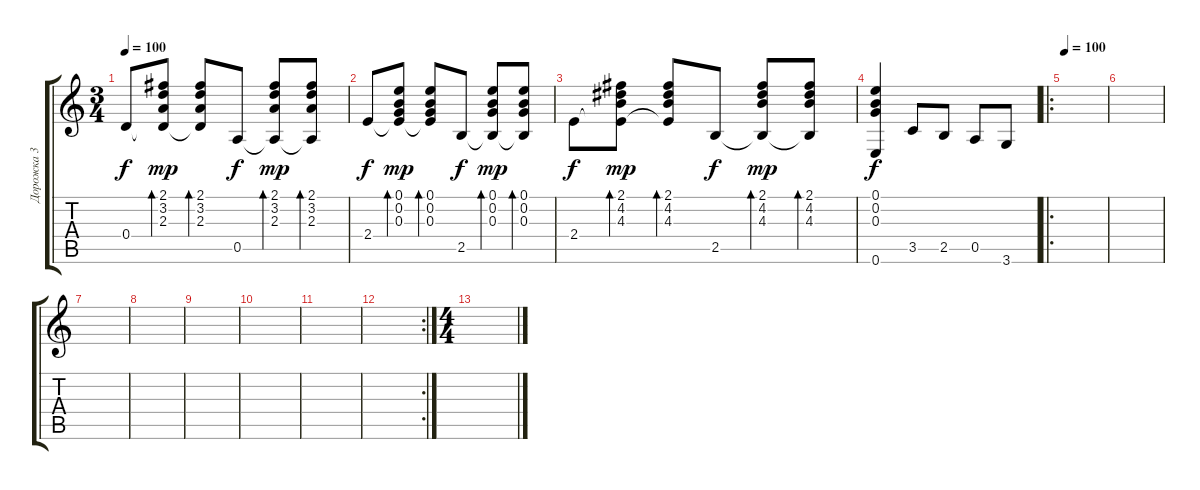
\track ("Дорожка 3" "Дорожка 3") {instrument acousticguitarsteel}
\staff {score tabs}
\tuning (E4 B3 G3 D3 A2 E2) {hide}
\ts (3 4)
\tempo 100
\clef g2
\ks c
0.4.8{dy f} (2.1 3.2 2.3 0.4{t}).8{bd 60 dy mp} (2.1 3.2 2.3 0.4{t}).8{bd 60} 0.5.8{dy f} (2.1 3.2 2.3 0.5{t}).8{bd 60 dy mp} (2.1 3.2 2.3 0.5{t}).8{bd 60} |
2.4.8{dy f} (0.1 0.2 0.3 2.4{t}).8{bd 60 dy mp} (0.1 0.2 0.3 2.4{t}).8{bd 60} 2.5.8{dy f} (0.1 0.2 0.3 2.5{t}).8{bd 60 dy mp} (0.1 0.2 0.3 2.5{t}).8{bd 60} |
2.4.8{dy f} (2.1 4.2 4.3 2.4{t}).8{bd 60 dy mp} (2.1 4.2 4.3 2.4{t}).8{bd 60} 2.5.8{dy f} (2.1 4.2 4.3 2.5{t}).8{bd 60 dy mp} (2.1 4.2 4.3 2.5{t}).8{bd 60} |
(0.1 0.2 0.3 0.6).4{dy f} 3.5.8 2.5.8 0.5.8 3.6.8 |
\ro
\tempo 100
|
|
|
|
|
|
|
\rc 2
|
\ts (4 4)
